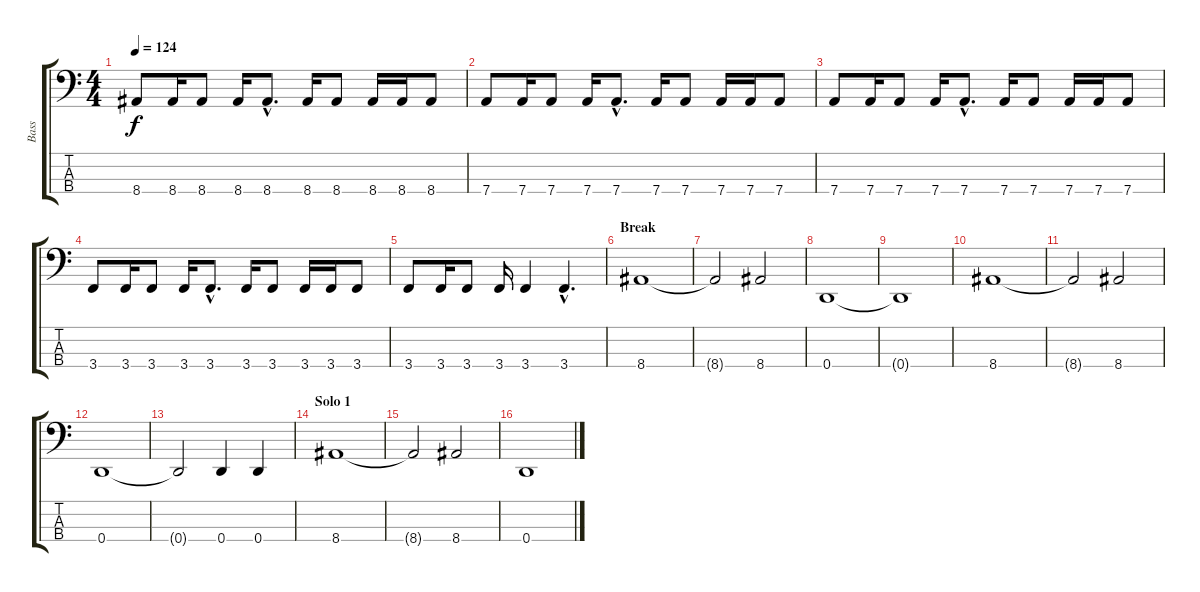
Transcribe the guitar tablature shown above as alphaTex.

\track ("Bass" "Bass") {instrument electricbasspick}
\staff {score tabs}
\tuning (F2 C2 G1 D1) {hide}
\ts (4 4)
\tempo 124
\clef f4
\ks c
8.4.8{dy f} 8.4.16 8.4.8 8.4.16 8.4{hac}.8{d} 8.4.16 8.4.8 8.4.16 8.4.16 8.4.8 |
7.4.8 7.4.16 7.4.8 7.4.16 7.4{hac}.8{d} 7.4.16 7.4.8 7.4.16 7.4.16 7.4.8 |
7.4.8 7.4.16 7.4.8 7.4.16 7.4{hac}.8{d} 7.4.16 7.4.8 7.4.16 7.4.16 7.4.8 |
3.4.8 3.4.16 3.4.8 3.4.16 3.4{hac}.8{d} 3.4.16 3.4.8 3.4.16 3.4.16 3.4.8 |
3.4.8 3.4.16 3.4.8 3.4.16 3.4.4 3.4{hac}.4{d} |
\section ("" "Break")
8.4.1 |
8.4{t}.2 8.4.2 |
0.4.1 |
0.4{t}.1 |
8.4.1 |
8.4{t}.2 8.4.2 |
0.4.1 |
0.4{t}.2 0.4.4 0.4.4 |
\section ("" "Solo 1")
8.4.1 |
8.4{t}.2 8.4.2 |
0.4.1
